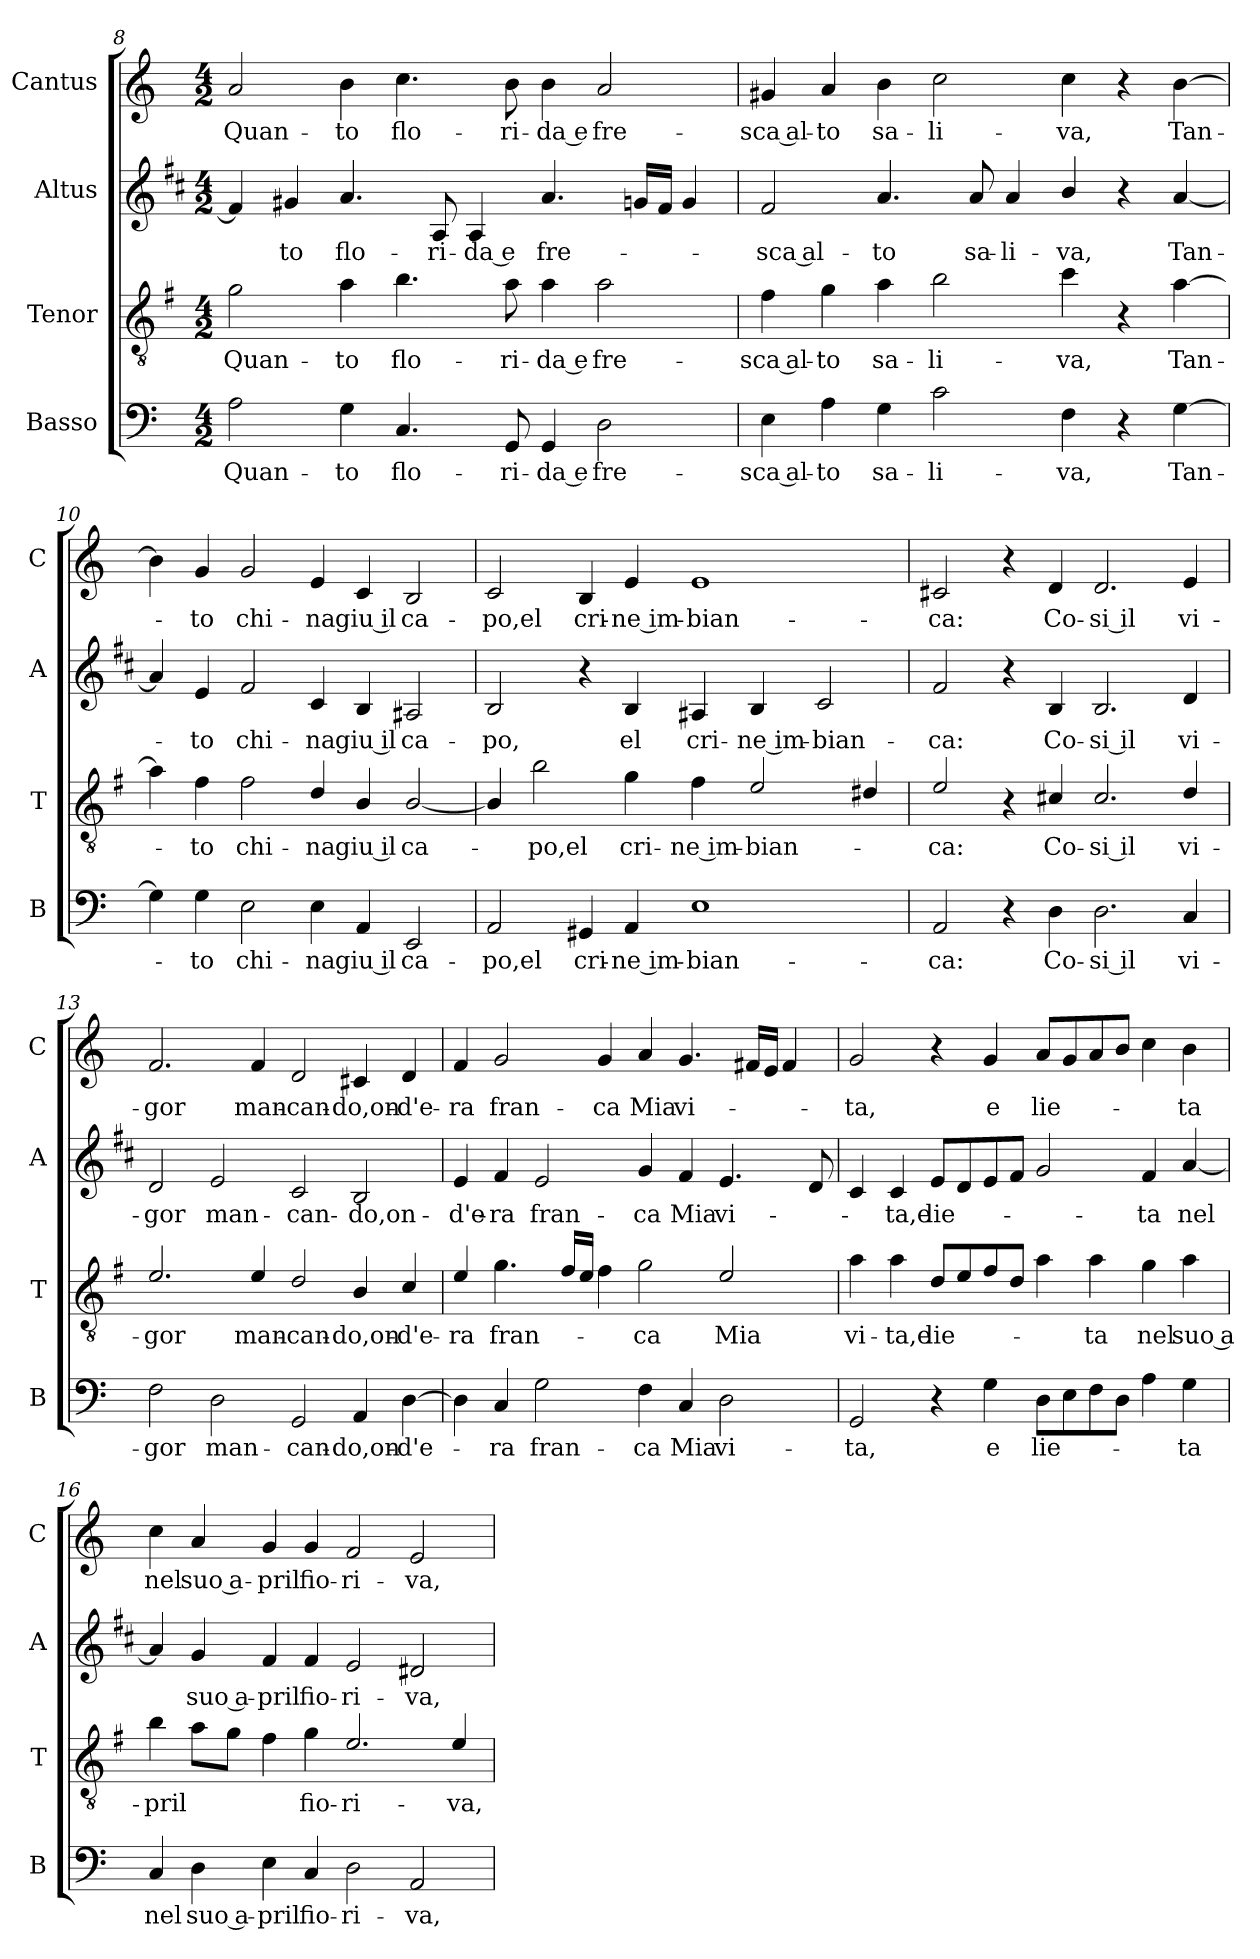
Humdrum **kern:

**kern	**text	**kern	**text	**kern	**text	**kern	**text
*part4	*part4	*part3	*part3	*part2	*part2	*part1	*part1
*staff4	*staff4	*staff3	*staff3	*staff2	*staff2	*staff1	*staff1
*I"Basso	*	*I"Tenor	*	*I"Altus	*	*I"Cantus	*
*I'B	*	*I'T	*	*I'A	*	*I'C	*
*clefF4	*	*clefGv2	*	*clefG2	*	*clefG2	*
*	*	*ITrd4c7	*	*ITrd1c2	*	*	*
*k[]	*	*k[]	*	*k[]	*	*k[]	*
*C:	*	*C:	*	*C:	*	*C:	*
*M4/2	*	*M4/2	*	*M4/2	*	*M4/2	*
=8	=8	=8	=8	=8	=8	=8	=8
!	!LO:LY:b	!	!LO:LY:b	!	!	!	!LO:LY:b
2A\	Quan-	2c\	Quan-	4e/]	.	2a/	Quan-
!	!	!	!	!	!LO:LY:b	!	!
.	.	.	.	4f#X/	-to	.	.
!	!LO:LY:b	!	!LO:LY:b	!	!LO:LY:b	!	!LO:LY:b
4G\	-to	4d\	-to	4.g/	flo-	4b\	-to
!	!LO:LY:b	!	!LO:LY:b	!	!	!	!LO:LY:b
4.C/	flo-	4.e\	flo-	.	.	4.cc\	flo-
!	!	!	!	!	!LO:LY:b	!	!
.	.	.	.	8G/	-ri-	.	.
!	!	!	!	!	!LO:LY:b	!	!
.	.	.	.	4G/	-da e	.	.
!	!LO:LY:b	!	!LO:LY:b	!	!	!	!LO:LY:b
8GG/	-ri-	8d\	-ri-	.	.	8b\	-ri-
!	!LO:LY:b	!	!LO:LY:b	!	!LO:LY:b	!	!LO:LY:b
4GG/	-da e	4d\	-da e	4.g/	fre-	4b\	-da e
!	!LO:LY:b	!	!LO:LY:b	!	!	!	!LO:LY:b
2D\	fre-	2d\	fre-	.	.	2a/	fre-
.	.	.	.	16fn/LL	.	.	.
.	.	.	.	16e/JJ	.	.	.
.	.	.	.	4f/	.	.	.
!!LO:LB:g=z
=9	=9	=9	=9	=9	=9	=9	=9
!	!LO:LY:b	!	!LO:LY:b	!	!LO:LY:b	!	!LO:LY:b
4E\	-sca al-	4B\	-sca al-	2e/	-sca al-	4g#X/	-sca al-
!	!LO:LY:b	!	!LO:LY:b	!	!	!	!LO:LY:b
4A\	-to	4c\	-to	.	.	4a/	-to
!	!LO:LY:b	!	!LO:LY:b	!	!LO:LY:b	!	!LO:LY:b
4G\	sa-	4d\	sa-	4.g/	-to	4b\	sa-
!	!LO:LY:b	!	!LO:LY:b	!	!	!	!LO:LY:b
2c\	-li-	2e\	-li-	.	.	2cc\	-li-
!	!	!	!	!	!LO:LY:b	!	!
.	.	.	.	8g/	sa-	.	.
!	!	!	!	!	!LO:LY:b	!	!
.	.	.	.	4g/	-li-	.	.
!	!LO:LY:b	!	!LO:LY:b	!	!LO:LY:b	!	!LO:LY:b
4F\	-va,	4f\	-va,	4a/	-va,	4cc\	-va,
4r	.	4r	.	4r	.	4r	.
!	!LO:LY:b	!	!LO:LY:b	!	!LO:LY:b	!	!LO:LY:b
[4G\	Tan-	[4d\	Tan-	[4g/	Tan-	[4b\	Tan-
=10	=10	=10	=10	=10	=10	=10	=10
4G\]	.	4d\]	.	4g/]	.	4b\]	.
!	!LO:LY:b	!	!LO:LY:b	!	!LO:LY:b	!	!LO:LY:b
4G\	-to	4B\	-to	4d/	-to	4g/	-to
!	!LO:LY:b	!	!LO:LY:b	!	!LO:LY:b	!	!LO:LY:b
2E\	chi-	2B\	chi-	2e/	chi-	2g/	chi-
!	!LO:LY:b	!	!LO:LY:b	!	!LO:LY:b	!	!LO:LY:b
4E\	-na	4G/	-na	4B/	-na	4e/	-na
!	!LO:LY:b	!	!LO:LY:b	!	!LO:LY:b	!	!LO:LY:b
4AA/	giu il	4E/	giu il	4A/	giu il	4c/	giu il
!	!LO:LY:b	!	!LO:LY:b	!	!LO:LY:b	!	!LO:LY:b
2EE/	ca-	[2E/	ca-	2G#X/	ca-	2B/	ca-
=11	=11	=11	=11	=11	=11	=11	=11
!	!LO:LY:b	!	!	!	!LO:LY:b	!	!LO:LY:b
2AA/	-po,el	4E/]	.	2A/	-po,	2c/	-po,el
!	!	!	!LO:LY:b	!	!	!	!
.	.	2e\	-po,el	.	.	.	.
!	!LO:LY:b	!	!	!	!	!	!LO:LY:b
4GG#X/	cri-	.	.	4r	.	4B/	cri-
!	!LO:LY:b	!	!LO:LY:b	!	!LO:LY:b	!	!LO:LY:b
4AA/	-ne im-	4c\	cri-	4A/	el	4e/	-ne im-
!	!LO:LY:b	!	!LO:LY:b	!	!LO:LY:b	!	!LO:LY:b
1E	-bian-	4B\	-ne im-	4G#X/	cri-	1e	-bian-
!	!	!	!LO:LY:b	!	!LO:LY:b	!	!
.	.	2A/	-bian-	4A/	-ne im-	.	.
!	!	!	!	!	!LO:LY:b	!	!
.	.	.	.	2B/	-bian-	.	.
.	.	4G#X/	.	.	.	.	.
=12	=12	=12	=12	=12	=12	=12	=12
!	!LO:LY:b	!	!LO:LY:b	!	!LO:LY:b	!	!LO:LY:b
2AA/	-ca:	2A/	-ca:	2e/	-ca:	2c#X/	-ca:
4r	.	4r	.	4r	.	4r	.
!	!LO:LY:b	!	!LO:LY:b	!	!LO:LY:b	!	!LO:LY:b
4D\	Co-	4F#X/	Co-	4A/	Co-	4d/	Co-
!	!LO:LY:b	!	!LO:LY:b	!	!LO:LY:b	!	!LO:LY:b
2.D\	-si il	2.F#/	-si il	2.A/	-si il	2.d/	-si il
!	!LO:LY:b	!	!LO:LY:b	!	!LO:LY:b	!	!LO:LY:b
4C/	vi-	4G/	vi-	4c/	vi-	4e/	vi-
!!LO:PB:g=z
=13	=13	=13	=13	=13	=13	=13	=13
!	!LO:LY:b	!	!LO:LY:b	!	!LO:LY:b	!	!LO:LY:b
2F\	-gor	2.A/	-gor	2c/	-gor	2.f/	-gor
!	!LO:LY:b	!	!	!	!LO:LY:b	!	!
2D\	man-	.	.	2d/	man-	.	.
!	!	!	!LO:LY:b	!	!	!	!LO:LY:b
.	.	4A/	man-	.	.	4f/	man-
!	!LO:LY:b	!	!LO:LY:b	!	!LO:LY:b	!	!LO:LY:b
2GG/	-can-	2G/	-can-	2B/	-can-	2d/	-can-
!	!LO:LY:b	!	!LO:LY:b	!	!LO:LY:b	!	!LO:LY:b
4AA/	-do,on-	4E/	-do,on-	2A/	-do,on-	4c#X/	-do,on-
!	!LO:LY:b	!	!LO:LY:b	!	!	!	!LO:LY:b
[4D\	-d'e-	4F/	-d'e-	.	.	4d/	-d'e-
=14	=14	=14	=14	=14	=14	=14	=14
!	!	!	!LO:LY:b	!	!LO:LY:b	!	!LO:LY:b
4D\]	.	4A/	-ra	4d/	-d'e-	4f/	-ra
!	!LO:LY:b	!	!LO:LY:b	!	!LO:LY:b	!	!LO:LY:b
4C/	-ra	4.c\	fran-	4e/	-ra	2g/	fran-
!	!LO:LY:b	!	!	!	!LO:LY:b	!	!
2G\	fran-	.	.	2d/	fran-	.	.
.	.	16B/LL	.	.	.	.	.
.	.	16A/JJ	.	.	.	.	.
!	!	!	!	!	!	!	!LO:LY:b
.	.	4B\	.	.	.	4g/	-ca
!	!LO:LY:b	!	!LO:LY:b	!	!LO:LY:b	!	!LO:LY:b
4F\	-ca	2c\	-ca	4f/	-ca	4a/	Mia
!	!LO:LY:b	!	!	!	!LO:LY:b	!	!LO:LY:b
4C/	Mia	.	.	4e/	Mia	4.g/	vi-
!	!LO:LY:b	!	!LO:LY:b	!	!LO:LY:b	!	!
2D\	vi-	2A/	Mia	4.d/	vi-	.	.
.	.	.	.	.	.	16f#X/LL	.
.	.	.	.	.	.	16e/JJ	.
.	.	.	.	.	.	4f#/	.
.	.	.	.	8c/	.	.	.
=15	=15	=15	=15	=15	=15	=15	=15
!	!LO:LY:b	!	!LO:LY:b	!	!	!	!LO:LY:b
2GG/	-ta,	4d\	vi-	4B/	.	2g/	-ta,
!	!	!	!LO:LY:b	!	!LO:LY:b	!	!
.	.	4d\	-ta,e	4B/	-ta,e	.	.
!	!	!	!LO:LY:b	!	!LO:LY:b	!	!
4r	.	8G/L	lie-	8d/L	lie-	4r	.
.	.	8A/	.	8c/	.	.	.
!	!LO:LY:b	!	!	!	!	!	!LO:LY:b
4G\	e	8B/	.	8d/	.	4g/	e
.	.	8G/J	.	8e/J	.	.	.
!	!LO:LY:b	!	!	!	!	!	!LO:LY:b
8D\L	lie-	4d\	.	2f/	.	8a/L	lie-
8E\	.	.	.	.	.	8g/	.
!	!	!	!LO:LY:b	!	!	!	!
8F\	.	4d\	-ta	.	.	8a/	.
8D\J	.	.	.	.	.	8b/J	.
!	!	!	!LO:LY:b	!	!LO:LY:b	!	!
4A\	.	4c\	nel	4e/	-ta	4cc\	.
!	!LO:LY:b	!	!LO:LY:b	!	!LO:LY:b	!	!LO:LY:b
4G\	-ta	4d\	suo a-	[4g/	nel	4b\	-ta
=16	=16	=16	=16	=16	=16	=16	=16
!	!LO:LY:b	!	!LO:LY:b	!	!	!	!LO:LY:b
4C/	nel	4e\	-pril	4g/]	.	4cc\	nel
!	!LO:LY:b	!	!	!	!LO:LY:b	!	!LO:LY:b
4D\	suo a-	8d\L	.	4f/	suo a-	4a/	suo a-
.	.	8c\J	.	.	.	.	.
!	!LO:LY:b	!	!	!	!LO:LY:b	!	!LO:LY:b
4E\	-pril	4B\	.	4e/	-pril	4g/	-pril
!	!LO:LY:b	!	!LO:LY:b	!	!LO:LY:b	!	!LO:LY:b
4C/	fio-	4c\	fio-	4e/	fio-	4g/	fio-
!	!LO:LY:b	!	!LO:LY:b	!	!LO:LY:b	!	!LO:LY:b
2D\	-ri-	2.A/	-ri-	2d/	-ri-	2f/	-ri-
!	!LO:LY:b	!	!	!	!LO:LY:b	!	!LO:LY:b
2AA/	-va,	.	.	2c#X/	-va,	2e/	-va,
!	!	!	!LO:LY:b	!	!	!	!
.	.	4A/	-va,	.	.	.	.
=	=	=	=	=	=	=	=
*-	*-	*-	*-	*-	*-	*-	*-
